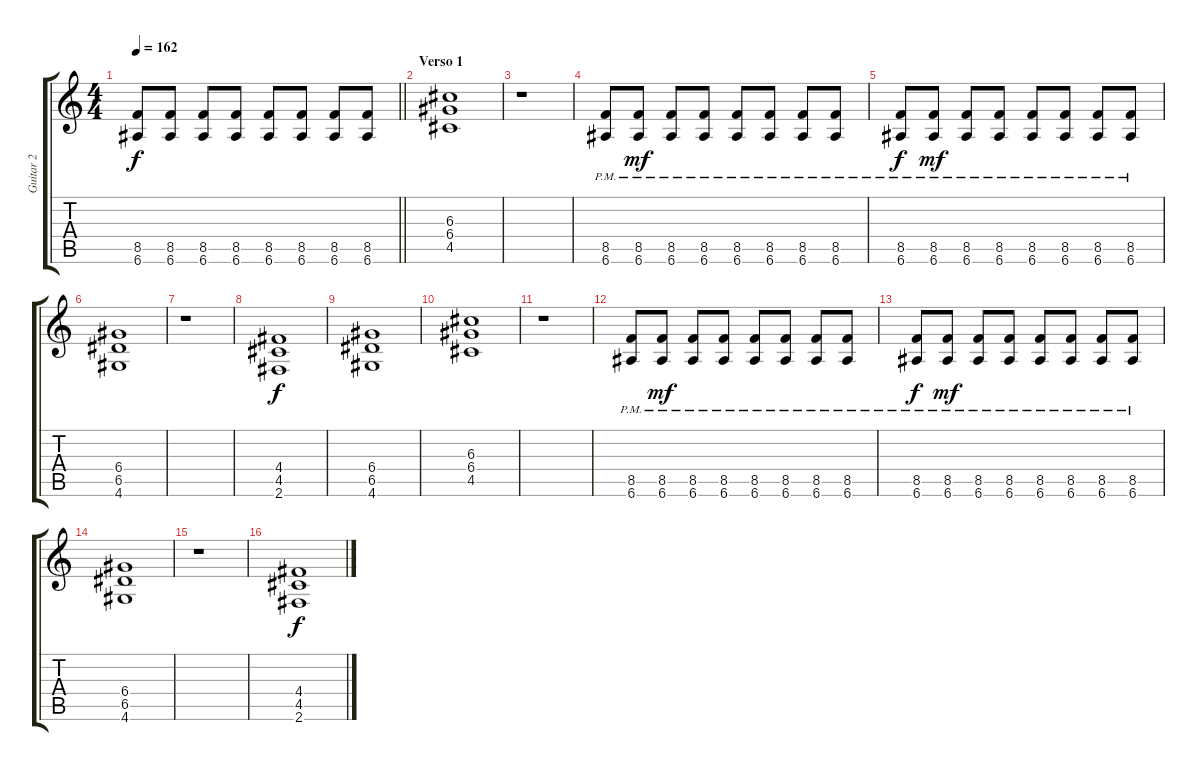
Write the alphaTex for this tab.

\track ("Guitar 2" "Guitar 2") {instrument overdrivenguitar}
\staff {score tabs}
\tuning (E4 B3 G3 D3 A2 E2) {hide}
\ts (4 4)
\tempo 162
\clef g2
\barLineRight lightlight
\ks c
(8.5 6.6).8{dy f} (8.5 6.6).8 (8.5 6.6).8 (8.5 6.6).8 (8.5 6.6).8 (8.5 6.6).8 (8.5 6.6).8 (8.5 6.6).8 |
\section ("" "Verso 1")
(6.3 6.4 4.5).1 |
r.1 |
(8.5{pm} 6.6{pm}).8 (8.5{pm} 6.6{pm}).8{dy mf} (8.5{pm} 6.6{pm}).8 (8.5{pm} 6.6{pm}).8 (8.5{pm} 6.6{pm}).8 (8.5{pm} 6.6{pm}).8 (8.5{pm} 6.6{pm}).8 (8.5{pm} 6.6{pm}).8 |
(8.5{pm} 6.6{pm}).8{dy f} (8.5{pm} 6.6{pm}).8{dy mf} (8.5{pm} 6.6{pm}).8 (8.5{pm} 6.6{pm}).8 (8.5{pm} 6.6{pm}).8 (8.5{pm} 6.6{pm}).8 (8.5{pm} 6.6{pm}).8 (8.5{pm} 6.6{pm}).8 |
(6.4 6.5 4.6).1 |
r.1 |
(4.4 4.5 2.6).1{dy f} |
(6.4 6.5 4.6).1 |
(6.3 6.4 4.5).1 |
r.1 |
(8.5{pm} 6.6{pm}).8 (8.5{pm} 6.6{pm}).8{dy mf} (8.5{pm} 6.6{pm}).8 (8.5{pm} 6.6{pm}).8 (8.5{pm} 6.6{pm}).8 (8.5{pm} 6.6{pm}).8 (8.5{pm} 6.6{pm}).8 (8.5{pm} 6.6{pm}).8 |
(8.5{pm} 6.6{pm}).8{dy f} (8.5{pm} 6.6{pm}).8{dy mf} (8.5{pm} 6.6{pm}).8 (8.5{pm} 6.6{pm}).8 (8.5{pm} 6.6{pm}).8 (8.5{pm} 6.6{pm}).8 (8.5{pm} 6.6{pm}).8 (8.5{pm} 6.6{pm}).8 |
(6.4 6.5 4.6).1 |
r.1 |
(4.4 4.5 2.6).1{dy f}
